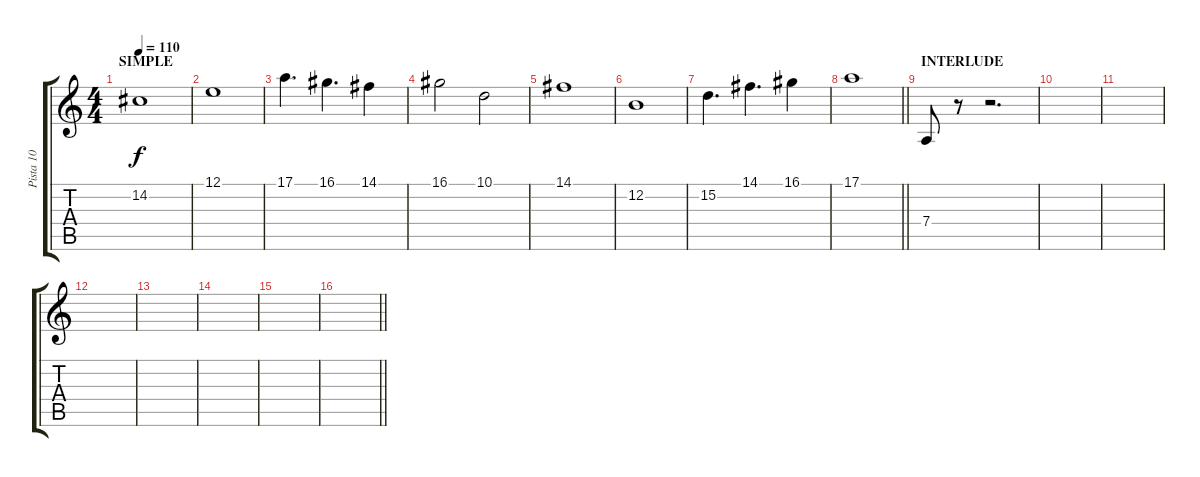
\track ("Pista 10" "Pista 10") {instrument flute}
\staff {score tabs}
\tuning (E4 B3 G3 D3 A2 E2) {hide}
\ts (4 4)
\section ("" "SIMPLE")
\tempo 110
\clef g2
\ks c
14.2.1{dy f} |
12.1.1 |
17.1.4{d} 16.1.4{d} 14.1.4 |
16.1.2 10.1.2 |
14.1.1 |
12.2.1 |
15.2.4{d} 14.1.4{d} 16.1.4 |
\barLineRight lightlight
17.1.1 |
\section ("" "INTERLUDE")
7.4.8 r.8 r.2{d} |
|
|
|
|
|
|
\barLineRight lightlight
